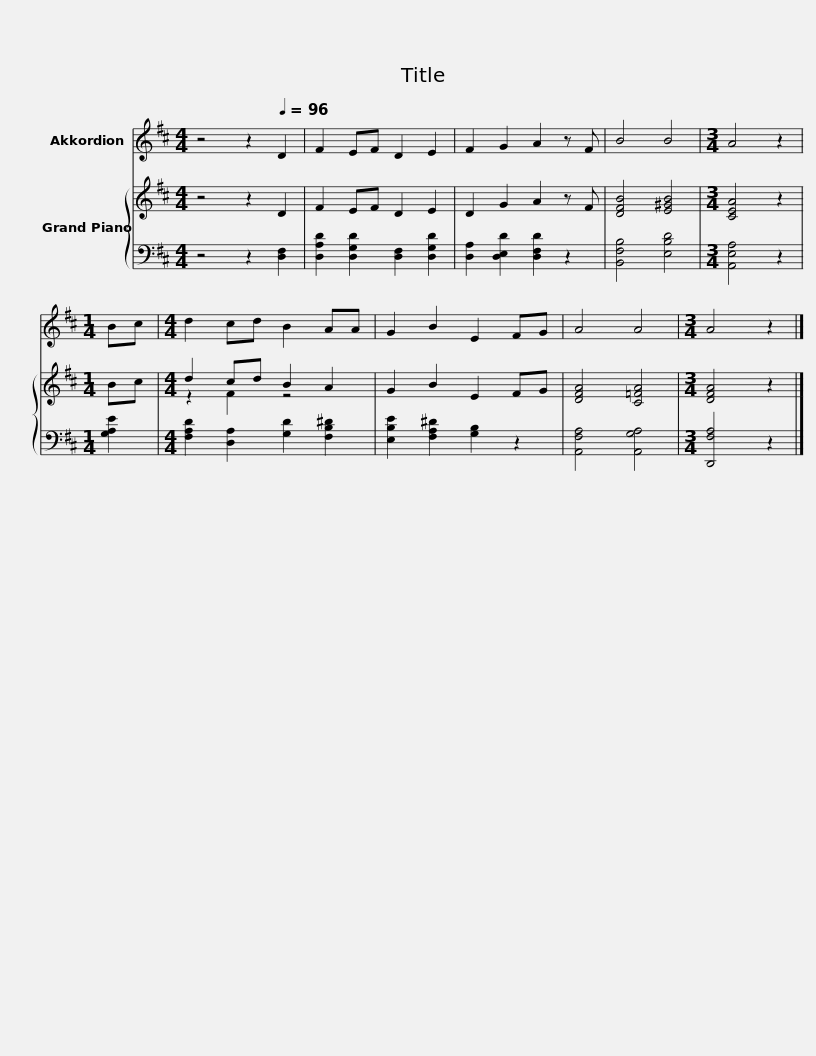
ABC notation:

X:1
%%score 1 { ( 2 4 ) | 3 }
L:1/8
M:4/4
I:linebreak $
K:D
V:1 treble
V:2 treble
V:4 treble
V:3 bass
V:1
 z4 z2[Q:1/4=96] D2 | F2 EF D2 E2 | F2 G2 A2 z F | B4 B4 |[M:3/4] A4 z2 | %5
[M:1/4] Bc |[M:4/4] d2 cd B2 AA |$ G2 B2 E2 FG | A4 A4 |[M:3/4] A4 z2 |] %10
V:2
 z4 z2 D2 | F2 EF D2 E2 | D2 G2 A2 z F | [DFB]4 [E^GB]4 |[M:3/4] [CEA]4 z2 | %5
[M:1/4] Bc |[M:4/4] d2 cd B2 A2 |$ G2 B2 E2 FG | [DFA]4 [C=FA]4 |[M:3/4] [DFA]4 z2 |] %10
V:3
 z4 z2 [D,F,]2 | [D,A,D]2 [D,G,D]2 [D,F,]2 [D,G,D]2 | [D,A,]2 [D,E,D]2 [D,F,D]2 z2 | [B,,F,B,]4 [E,B,D]4 |[M:3/4] [A,,E,A,]4 z2 | %5
[M:1/4] [G,A,E]2 |[M:4/4] [F,A,D]2 [D,A,]2 [G,D]2 [F,B,^D]2 |$ [E,B,E]2 [F,A,^D]2 [G,B,]2 z2 | [A,,F,A,]4 [A,,G,A,]4 |[M:3/4] [D,,F,A,]4 z2 |] %10
V:4
 x8 | x8 | x8 | x8 |[M:3/4] x6 | %5
[M:1/4] x2 |[M:4/4] z2 F2 z4 |$ x8 | x8 |[M:3/4] x6 |] %10
